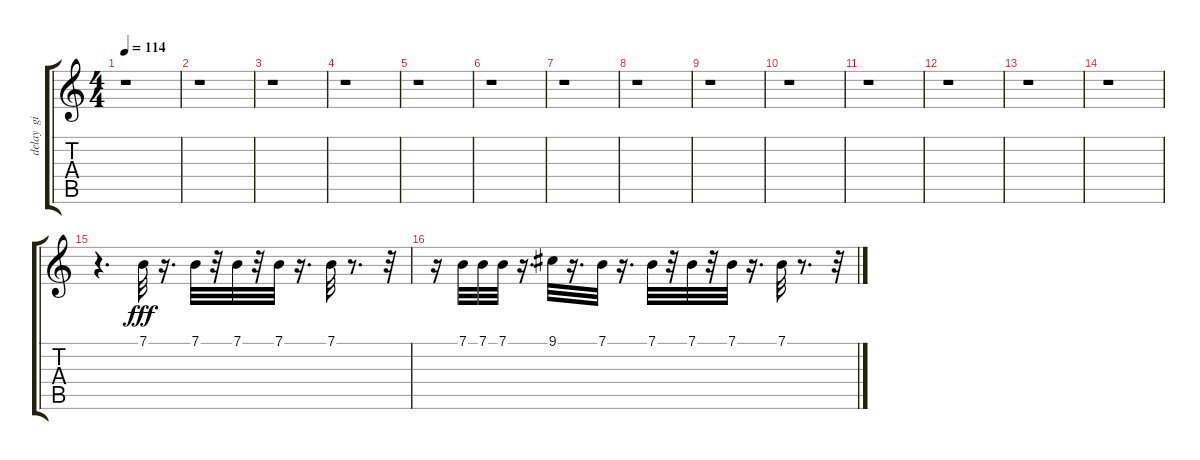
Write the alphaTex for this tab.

\track (" delay  gimmick HPsaw" " delay  gi") {instrument lead2sawtooth}
\staff {score tabs}
\tuning (E4 B3 G3 D3 A2 E2) {hide}
\ts (4 4)
\tempo 114
\clef g2
\ks c
r.1{dy fff} |
r.1 |
r.1 |
r.1 |
r.1 |
r.1 |
r.1 |
r.1 |
r.1 |
r.1 |
r.1 |
r.1 |
r.1 |
r.1 |
r.4{d} 7.1.32 r.16{d} 7.1.32 r.32 7.1.32 r.32 7.1.32 r.16{d} 7.1.32 r.8{d} r.32 |
r.16 7.1.32 7.1.32 7.1.32 r.16{d} 9.1.32 r.16{d} 7.1.32 r.16{d} 7.1.32 r.32 7.1.32 r.32 7.1.32 r.16{d} 7.1.32 r.8{d} r.32
